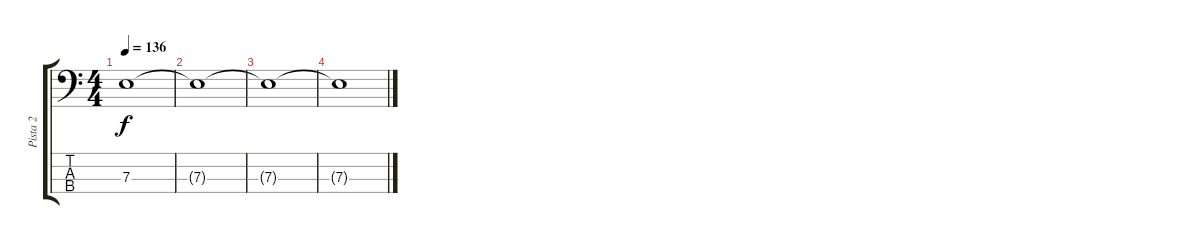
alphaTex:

\track ("Pista 2" "Pista 2") {instrument electricbassfinger}
\staff {score tabs}
\tuning (G2 D2 A1 E1) {hide}
\ts (4 4)
\tempo 136
\clef f4
\ks c
7.3{t}.1{dy f} |
7.3{t}.1 |
7.3{t}.1 |
7.3{t}.1
